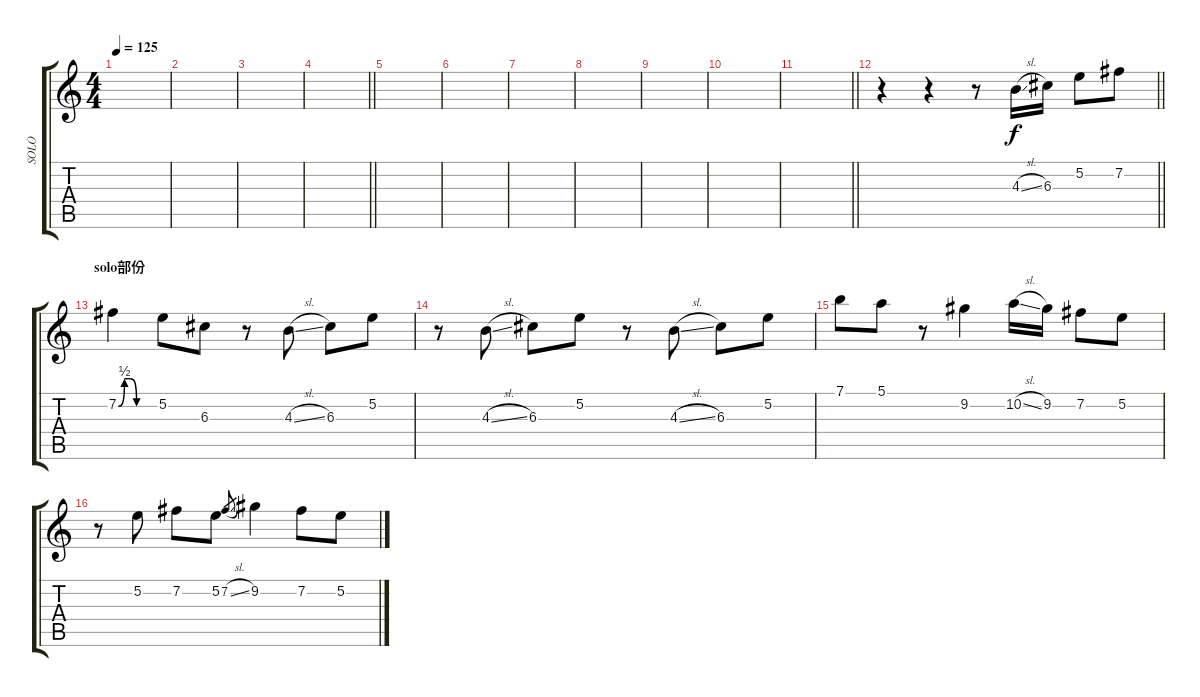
\track ("SOLO" "SOLO") {instrument acousticguitarnylon}
\staff {score tabs}
\tuning (E4 B3 G3 D3 A2 E2) {hide}
\ts (4 4)
\tempo 125
\clef g2
\ks c
|
|
|
\barLineRight lightlight
|
|
|
|
|
|
|
\barLineRight lightlight
|
\barLineRight lightlight
r.4 r.4 r.8 4.3{sl}.16 6.3.16 5.2.8 7.2.8 |
\section ("" "solo部份")
7.2{be (custom 0 0 10 2 20 2 30 0 60 0)}.4 5.2.8 6.3.8 r.8 4.3{sl}.8 6.3.8 5.2.8 |
r.8 4.3{sl}.8 6.3.8 5.2.8 r.8 4.3{sl}.8 6.3.8 5.2.8 |
7.1.8 5.1.8 r.8 9.2.4 10.2{sl}.16 9.2.16 7.2.8 5.2.8 |
r.8 5.2.8 7.2.8 5.2.8 7.2{sl}.8{gr} 9.2.4 7.2.8 5.2.8
